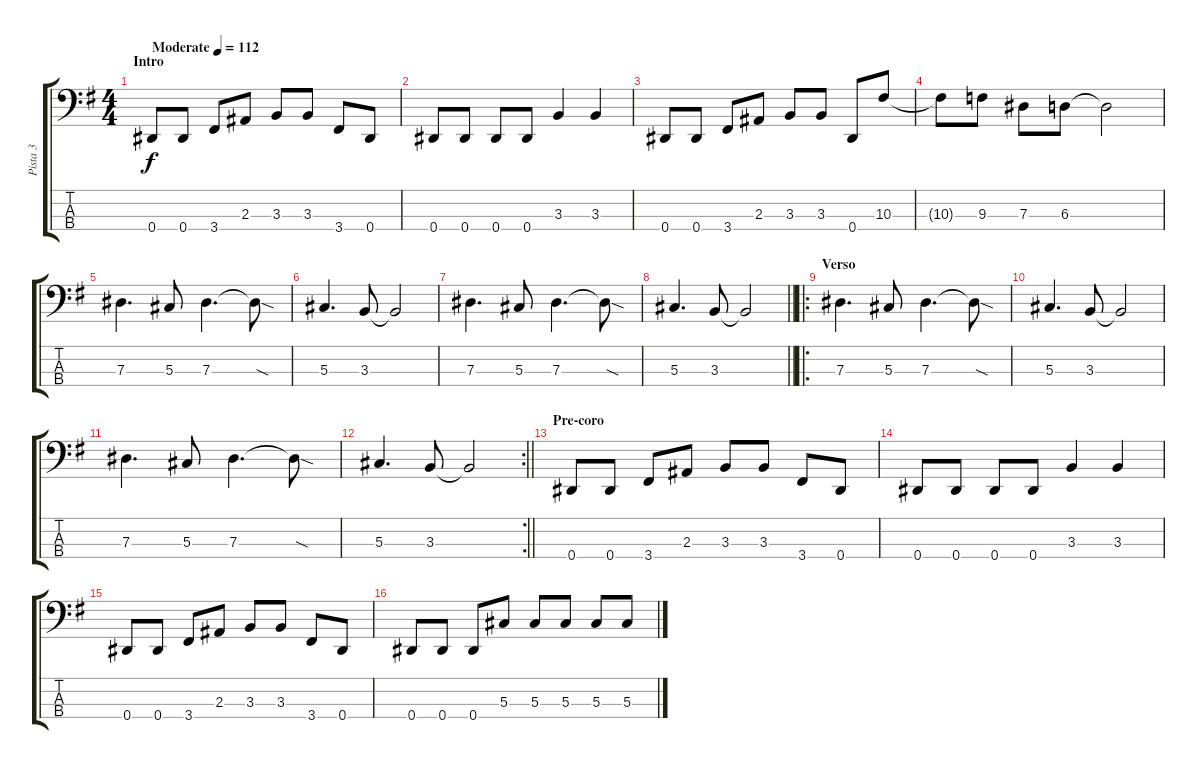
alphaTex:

\track ("Pista 3" "Pista 3") {instrument electricbassfinger}
\staff {score tabs}
\tuning (Gb2 Db2 Ab1 Eb1) {hide}
\ts (4 4)
\section ("" "Intro")
\tempo (112 "Moderate")
\clef f4
\ks g
0.4.8{dy f instrument electricbassfinger} 0.4.8 3.4.8 2.3.8 3.3.8 3.3.8 3.4.8 0.4.8 |
0.4.8 0.4.8 0.4.8 0.4.8 3.3.4 3.3.4 |
0.4.8 0.4.8 3.4.8 2.3.8 3.3.8 3.3.8 0.4.8 10.3.8 |
10.3{t}.8 9.3.8 7.3.8 6.3.8 6.3{t}.2 |
7.3.4{d} 5.3.8 7.3.4{d} 7.3{sod t}.8 |
5.3.4{d} 3.3.8 3.3{t}.2 |
7.3.4{d} 5.3.8 7.3.4{d} 7.3{sod t}.8 |
\barLineRight lightlight
5.3.4{d} 3.3.8 3.3{t}.2 |
\ro
\section ("" "Verso")
7.3.4{d} 5.3.8 7.3.4{d} 7.3{sod t}.8 |
5.3.4{d} 3.3.8 3.3{t}.2 |
7.3.4{d} 5.3.8 7.3.4{d} 7.3{sod t}.8 |
\rc 2
\barLineRight lightlight
5.3.4{d} 3.3.8 3.3{t}.2 |
\section ("" "Pre-coro")
0.4.8 0.4.8 3.4.8 2.3.8 3.3.8 3.3.8 3.4.8 0.4.8 |
0.4.8 0.4.8 0.4.8 0.4.8 3.3.4 3.3.4 |
0.4.8 0.4.8 3.4.8 2.3.8 3.3.8 3.3.8 3.4.8 0.4.8 |
0.4.8 0.4.8 0.4.8 5.3.8 5.3.8 5.3.8 5.3.8 5.3.8
